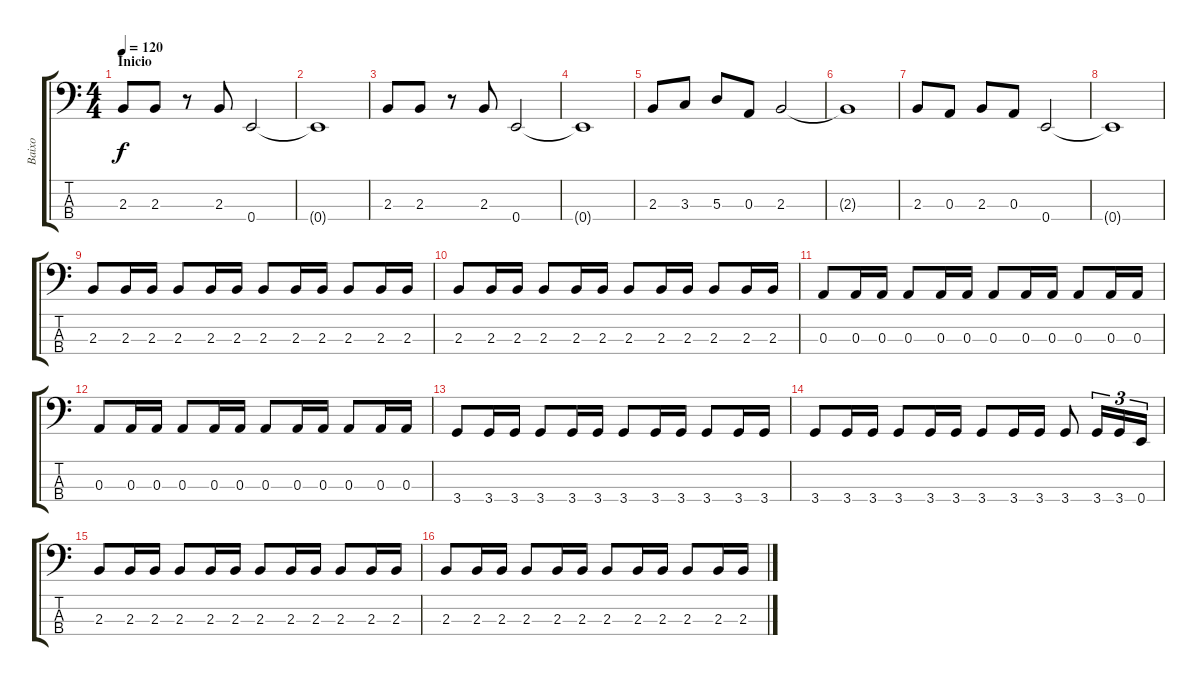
\track ("Baixo" "Baixo") {instrument electricbassfinger}
\staff {score tabs}
\tuning (G2 D2 A1 E1) {hide}
\ts (4 4)
\section ("" "Inicio")
\tempo 120
\clef f4
\ks c
2.3.8{dy f instrument electricbassfinger} 2.3.8 r.8 2.3.8 0.4.2 |
0.4{t}.1 |
2.3.8 2.3.8 r.8 2.3.8 0.4.2 |
0.4{t}.1 |
2.3.8 3.3.8 5.3.8 0.3.8 2.3.2 |
2.3{t}.1 |
2.3.8 0.3.8 2.3.8 0.3.8 0.4.2 |
0.4{t}.1 |
2.3.8 2.3.16 2.3.16 2.3.8 2.3.16 2.3.16 2.3.8 2.3.16 2.3.16 2.3.8 2.3.16 2.3.16 |
2.3.8 2.3.16 2.3.16 2.3.8 2.3.16 2.3.16 2.3.8 2.3.16 2.3.16 2.3.8 2.3.16 2.3.16 |
0.3.8 0.3.16 0.3.16 0.3.8 0.3.16 0.3.16 0.3.8 0.3.16 0.3.16 0.3.8 0.3.16 0.3.16 |
0.3.8 0.3.16 0.3.16 0.3.8 0.3.16 0.3.16 0.3.8 0.3.16 0.3.16 0.3.8 0.3.16 0.3.16 |
3.4.8 3.4.16 3.4.16 3.4.8 3.4.16 3.4.16 3.4.8 3.4.16 3.4.16 3.4.8 3.4.16 3.4.16 |
3.4.8 3.4.16 3.4.16 3.4.8 3.4.16 3.4.16 3.4.8 3.4.16 3.4.16 3.4.8 3.4.16{tu (3 2)} 3.4.16{tu (3 2)} 0.4.16{tu (3 2)} |
2.3.8 2.3.16 2.3.16 2.3.8 2.3.16 2.3.16 2.3.8 2.3.16 2.3.16 2.3.8 2.3.16 2.3.16 |
2.3.8 2.3.16 2.3.16 2.3.8 2.3.16 2.3.16 2.3.8 2.3.16 2.3.16 2.3.8 2.3.16 2.3.16
